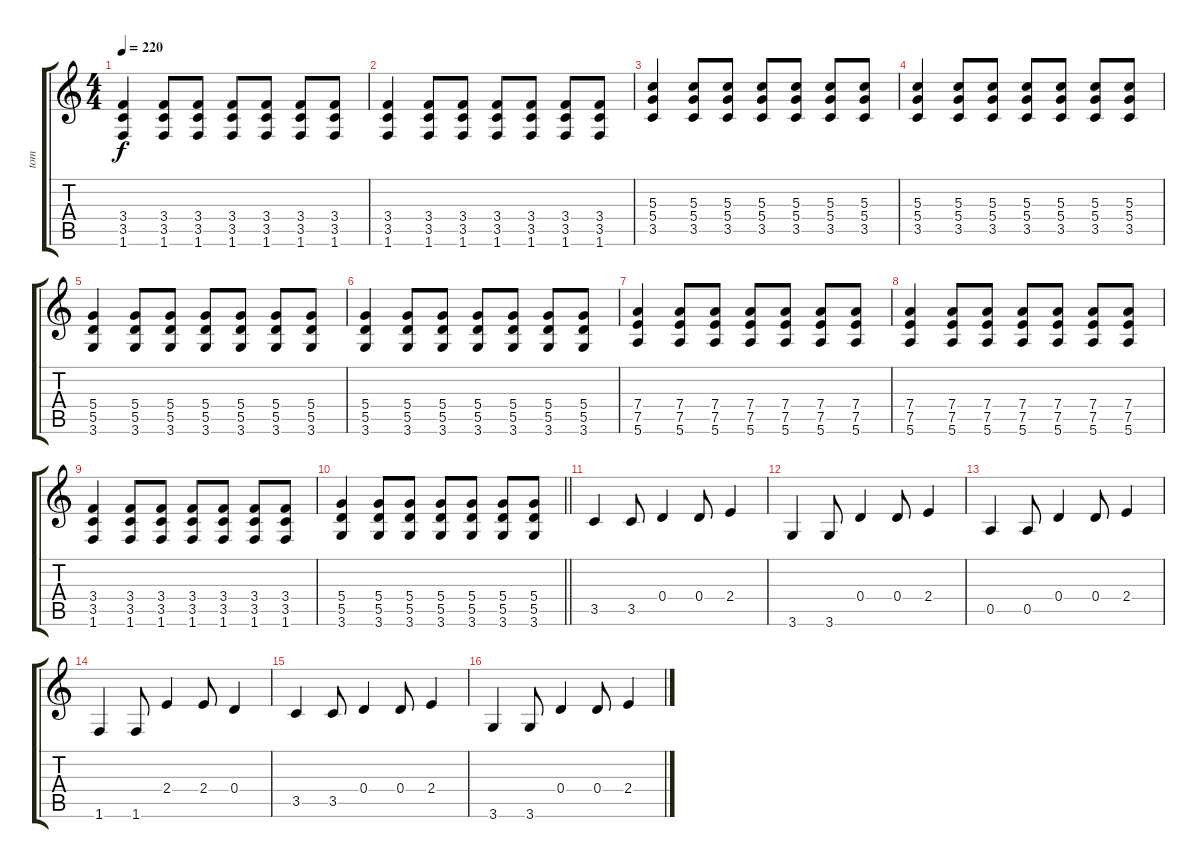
\track ("tom" "tom") {instrument distortionguitar}
\staff {score tabs}
\tuning (E4 B3 G3 D3 A2 E2) {hide}
\ts (4 4)
\tempo 220
\clef g2
\ks c
(3.4 3.5 1.6).4{dy f} (3.4 3.5 1.6).8 (3.4 3.5 1.6).8 (3.4 3.5 1.6).8 (3.4 3.5 1.6).8 (3.4 3.5 1.6).8 (3.4 3.5 1.6).8 |
(3.4 3.5 1.6).4 (3.4 3.5 1.6).8 (3.4 3.5 1.6).8 (3.4 3.5 1.6).8 (3.4 3.5 1.6).8 (3.4 3.5 1.6).8 (3.4 3.5 1.6).8 |
(5.3 5.4 3.5).4 (5.3 5.4 3.5).8 (5.3 5.4 3.5).8 (5.3 5.4 3.5).8 (5.3 5.4 3.5).8 (5.3 5.4 3.5).8 (5.3 5.4 3.5).8 |
(5.3 5.4 3.5).4 (5.3 5.4 3.5).8 (5.3 5.4 3.5).8 (5.3 5.4 3.5).8 (5.3 5.4 3.5).8 (5.3 5.4 3.5).8 (5.3 5.4 3.5).8 |
(5.4 5.5 3.6).4 (5.4 5.5 3.6).8 (5.4 5.5 3.6).8 (5.4 5.5 3.6).8 (5.4 5.5 3.6).8 (5.4 5.5 3.6).8 (5.4 5.5 3.6).8 |
(5.4 5.5 3.6).4 (5.4 5.5 3.6).8 (5.4 5.5 3.6).8 (5.4 5.5 3.6).8 (5.4 5.5 3.6).8 (5.4 5.5 3.6).8 (5.4 5.5 3.6).8 |
(7.4 7.5 5.6).4 (7.4 7.5 5.6).8 (7.4 7.5 5.6).8 (7.4 7.5 5.6).8 (7.4 7.5 5.6).8 (7.4 7.5 5.6).8 (7.4 7.5 5.6).8 |
(7.4 7.5 5.6).4 (7.4 7.5 5.6).8 (7.4 7.5 5.6).8 (7.4 7.5 5.6).8 (7.4 7.5 5.6).8 (7.4 7.5 5.6).8 (7.4 7.5 5.6).8 |
(3.4 3.5 1.6).4 (3.4 3.5 1.6).8 (3.4 3.5 1.6).8 (3.4 3.5 1.6).8 (3.4 3.5 1.6).8 (3.4 3.5 1.6).8 (3.4 3.5 1.6).8 |
\barLineRight lightlight
(5.4 5.5 3.6).4 (5.4 5.5 3.6).8 (5.4 5.5 3.6).8 (5.4 5.5 3.6).8 (5.4 5.5 3.6).8 (5.4 5.5 3.6).8 (5.4 5.5 3.6).8 |
3.5.4 3.5.8 0.4.4 0.4.8 2.4.4 |
3.6.4 3.6.8 0.4.4 0.4.8 2.4.4 |
0.5.4 0.5.8 0.4.4 0.4.8 2.4.4 |
1.6.4 1.6.8 2.4.4 2.4.8 0.4.4 |
3.5.4 3.5.8 0.4.4 0.4.8 2.4.4 |
3.6.4 3.6.8 0.4.4 0.4.8 2.4.4
